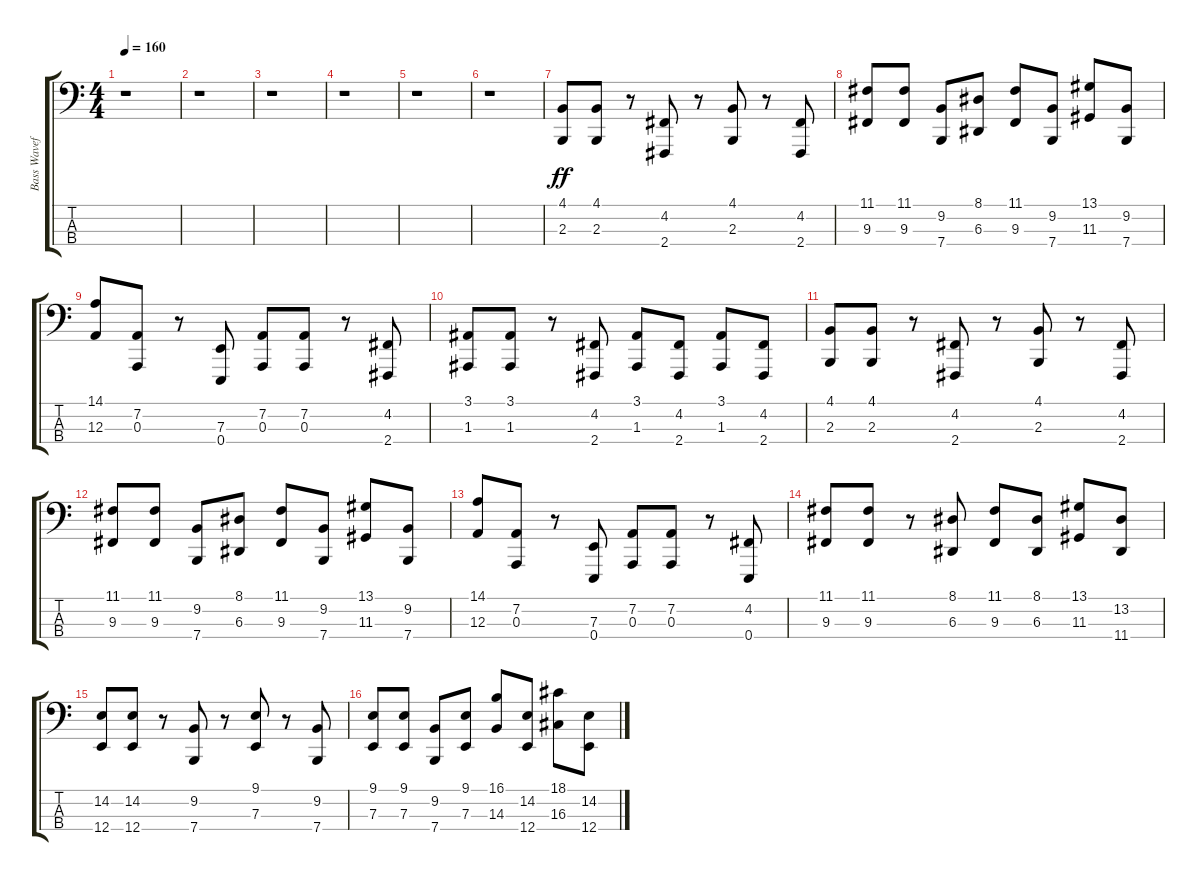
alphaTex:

\track ("Bass Waveform" "Bass Wavef") {instrument lead1square}
\staff {score tabs}
\tuning (G2 D2 A1 E1) {hide}
\ts (4 4)
\tempo 160
\clef f4
\ks c
r.1{dy ff} |
r.1 |
r.1 |
r.1 |
r.1 |
r.1 |
(4.1 2.3).8 (4.1 2.3).8 r.8 (4.2 2.4).8 r.8 (4.1 2.3).8 r.8 (4.2 2.4).8 |
(11.1 9.3).8 (11.1 9.3).8 (9.2 7.4).8 (8.1 6.3).8 (11.1 9.3).8 (9.2 7.4).8 (13.1 11.3).8 (9.2 7.4).8 |
(14.1 12.3).8 (7.2 0.3).8 r.8 (7.3 0.4).8 (7.2 0.3).8 (7.2 0.3).8 r.8 (4.2 2.4).8 |
(3.1 1.3).8 (3.1 1.3).8 r.8 (4.2 2.4).8 (3.1 1.3).8 (4.2 2.4).8 (3.1 1.3).8 (4.2 2.4).8 |
(4.1 2.3).8 (4.1 2.3).8 r.8 (4.2 2.4).8 r.8 (4.1 2.3).8 r.8 (4.2 2.4).8 |
(11.1 9.3).8 (11.1 9.3).8 (9.2 7.4).8 (8.1 6.3).8 (11.1 9.3).8 (9.2 7.4).8 (13.1 11.3).8 (9.2 7.4).8 |
(14.1 12.3).8 (7.2 0.3).8 r.8 (7.3 0.4).8 (7.2 0.3).8 (7.2 0.3).8 r.8 (4.2 0.4).8 |
(11.1 9.3).8 (11.1 9.3).8 r.8 (8.1 6.3).8 (11.1 9.3).8 (8.1 6.3).8 (13.1 11.3).8 (13.2 11.4).8 |
(14.2 12.4).8 (14.2 12.4).8 r.8 (9.2 7.4).8 r.8 (9.1 7.3).8 r.8 (9.2 7.4).8 |
(9.1 7.3).8 (9.1 7.3).8 (9.2 7.4).8 (9.1 7.3).8 (16.1 14.3).8 (14.2 12.4).8 (18.1 16.3).8 (14.2 12.4).8
